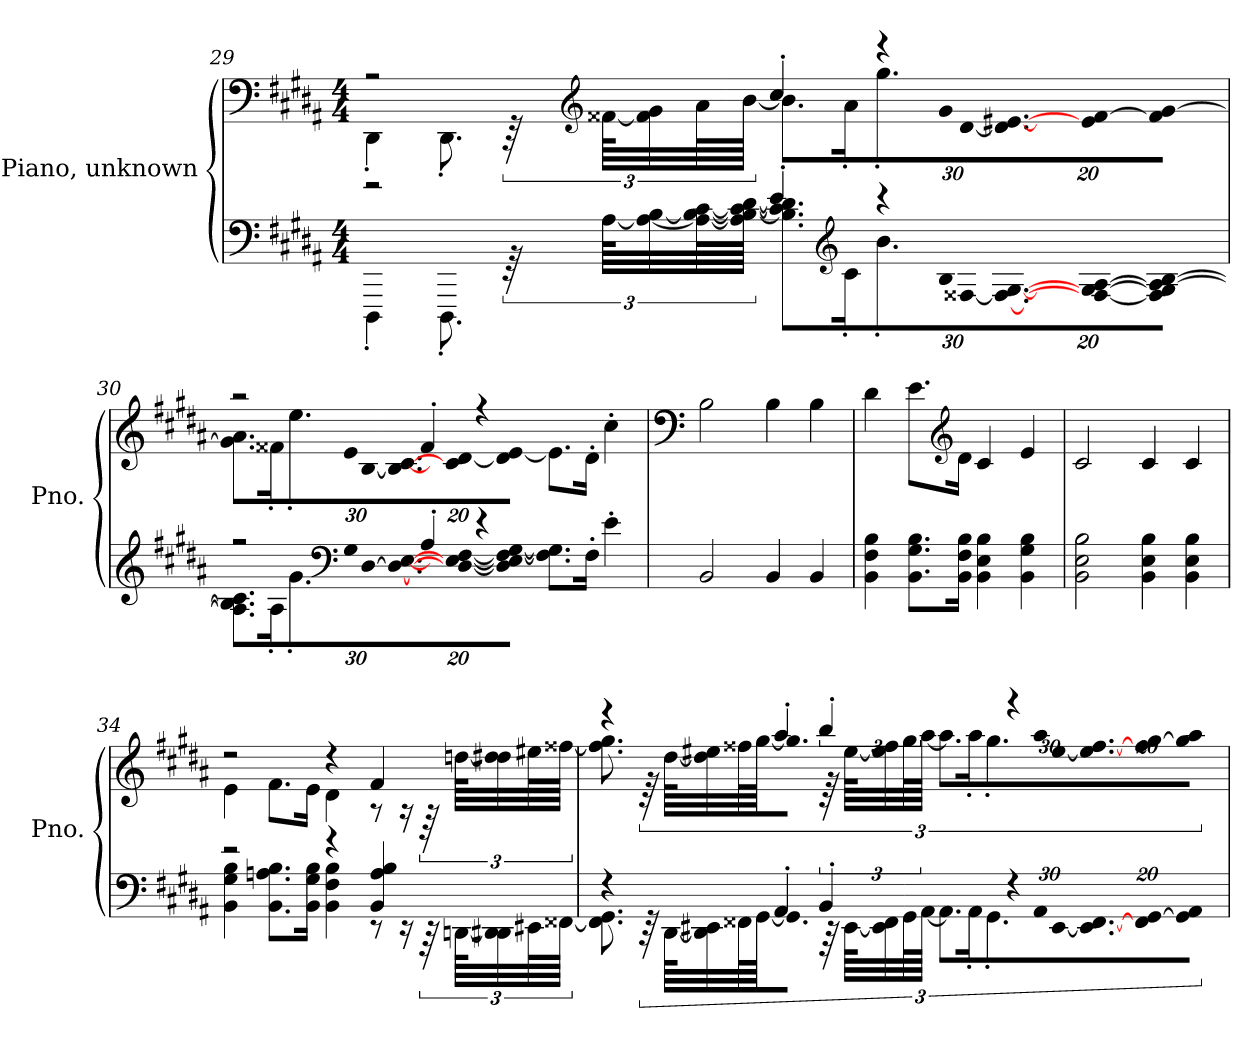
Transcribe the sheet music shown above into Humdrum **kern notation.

**kern	**kern
*part1	*part1
*staff2	*staff1
*I"Piano, unknown	*
*I'Pno.	*
!!LO:LB:g=z
*clefF4	*clefF4
*k[f#c#g#d#a#]	*k[f#c#g#d#a#]
*M4/4	*M4/4
=29	=29
*^	*^
2r	4DDD#'\	2r	4DD#'\
.	8.DDD#'\	.	8.DD#'\
.	96r	.	96r
*	*	*clefG2	*
.	[96A#\KLLL	.	[96f##X\KLLL
.	48A#\_ [48B\	.	48f##\] 48g#\
.	96A#\_ 96B\_ [96c#\L	.	96a#\L
.	96A#\] 96B\_ 96c#\_ [96d#\JJJJ	.	[96b\JJJJ
4e'/	8.B\] 8.c#\] 8.d#\]L	4cc#'/	8.b\L]
*clefG2	*	*	*
.	16c#'\K	.	16a#'\K
4r	8.b'\	4r	8.gg#'\
*	*Xbrackettup	*	*
!	!LO:N:vis=256	!	!
*	*	*	*Xbrackettup
!	!	!	!LO:N:vis=256
.	1920%17B\LLLL	.	1920%17g#\LLLL
!	!LO:N:vis=256	!	!LO:N:vis=256
.	[1920%17F##X\J	.	[1920%17d#\J
!	!LO:N:vis=64.	!	!LO:N:vis=64.
.	640%17F##\_ [640%17G#\	.	640%17d#\] [640%17e#X\
.	1920ryy	.	1920ryy
!	!LO:N:vis=256	!	!LO:N:vis=256
.	1920%17F##\_ 1920%17G#\_ [1920%17A#\L	.	1920%17e#\] [1920%17f##\L
!	!LO:N:vis=256	!	!LO:N:vis=256
.	1920%17F##\] 1920%17G#\] 1920%17A#\_ [1920%17B\JJJJJ	.	1920%17f##\] [1920%17g#\JJJJJ
!!LO:PB:g=z	!!
=30	=30	=30	=30
2r	8.A#\] 8.B\] 8.c#\L	2r	8.g#\] 8.a#\L
.	16A#'\K	.	16f##X'\K
.	8.g#'\	.	8.ee'\
*clefF4	*	*	*
!	!LO:N:vis=256	!	!LO:N:vis=256
.	1920%17G#\LLLL	.	1920%17e\LLLL
!	!LO:N:vis=256	!	!LO:N:vis=256
.	[1920%17D#\J	.	[1920%17B\J
!	!LO:N:vis=64.	!	!LO:N:vis=64.
.	640%17D#\_ [640%17E\	.	640%17B\] [640%17c#\
.	1920ryy	.	1920ryy
!	!LO:N:vis=256	!	!LO:N:vis=256
.	1920%17D#\_ 1920%17E\_ [1920%17F#\L	.	1920%17c#\] [1920%17d#\L
!	!LO:N:vis=256	!	!LO:N:vis=256
.	1920%17D#\] 1920%17E\] 1920%17F#\_ [1920%17G#\JJJJJ	.	1920%17d#\] [1920%17e\JJJJJ
4A#'/	8.F#\] 8.G#\]L	4f##'/	8.e\L]
.	16F#'\Jk	.	16d#'\Jk
4r	4e'\	4r	4cc#'\
*v	*v	*	*
*	*v	*v
=31	=31
*	*clefF4
2BB/	2B\
4BB/	4B\
4BB/	4B\
=32	=32
4BB\ 4F#\ 4B\	4d#\
8.BB\ 8.G#\ 8.B\L	8.e\L
*	*clefG2
16BB\ 16F#\ 16B\Jk	16d#\Jk
4BB\ 4E\ 4B\	4c#/
4BB\ 4G#\ 4B\	4e/
=33	=33
2BB\ 2E\ 2B\	2c#/
4BB\ 4E\ 4B\	4c#/
4BB\ 4E\ 4B\	4c#/
!!LO:LB:g=z
=34	=34
*^	*^
2r	4BB\ 4G#\ 4B\	2r	4e\
.	8.BB\ 8.An\ 8.B\L	.	8.f#\L
.	16BB\ 16G#\ 16B\Jk	.	16e\Jk
4r	4BB\ 4F#\ 4B\	4r	4d#\
4BB/ 4A/ 4B/	8r	4f#/	8r
.	16r	.	16r
*	*brackettup	*	*brackettup
.	96r	.	96r
.	[96DDn\KLLL	.	[96ddn\KLLL
.	48DD\] 48DD#X\	.	48dd\] 48dd#X\
.	96EE#X\L	.	96ee#X\L
.	[96FF##X\JJJJ	.	[96ff##X\JJJJ
!!LO:LB:g=z	!!
=35	=35	=35	=35
4r	8.FF##\] 8.GG#\	4r	8.ff##\] 8.gg#\
.	96r	.	96r
.	[96DD#\KLLL	.	[96dd#\KLLL
.	48DD#\] 48EE#X\	.	48dd#\] 48ee#X\
.	96FF##X\L	.	96ff##X\L
.	[96GG#\JJJ	.	[96gg#\JJJ
4AA#'/	8.GG#\J]	4aa#'/	8.gg#\J]
.	96r	.	96r
.	[96EE#\KLLL	.	[96ee#\KLLL
.	48EE#\] 48FF##\	.	48ee#\] 48ff##\
.	96GG#\L	.	96gg#\L
.	[96AA#\JJJJ	.	[96aa#\JJJJ
4BB'/	8.AA#\L]	4bb'/	8.aa#\L]
.	16AA#'\K	.	16aa#'\K
4r	8.GG#'\	4r	8.gg#'\
*	*Xbrackettup	*	*
!	!LO:N:vis=256	!	!
*	*	*	*Xbrackettup
!	!	!	!LO:N:vis=256
.	1920%17AA#\LLLL	.	1920%17aa#\LLLL
!	!LO:N:vis=256	!	!LO:N:vis=256
.	[1920%17EE#\J	.	[1920%17ee#\J
!	!LO:N:vis=64.	!	!LO:N:vis=64.
.	640%17EE#\] [640%17FF##\	.	640%17ee#\] [640%17ff##\
.	1920ryy	.	1920ryy
!	!LO:N:vis=256	!	!LO:N:vis=256
.	1920%17FF##\] [1920%17GG#\L	.	1920%17ff##\] [1920%17gg#\L
!	!LO:N:vis=256	!	!LO:N:vis=256
.	1920%17GG#\] [1920%17AA#\JJJJJ	.	1920%17gg#\] [1920%17aa#\JJJJJ
*v	*v	*	*
*	*v	*v
=	=
*-	*-
